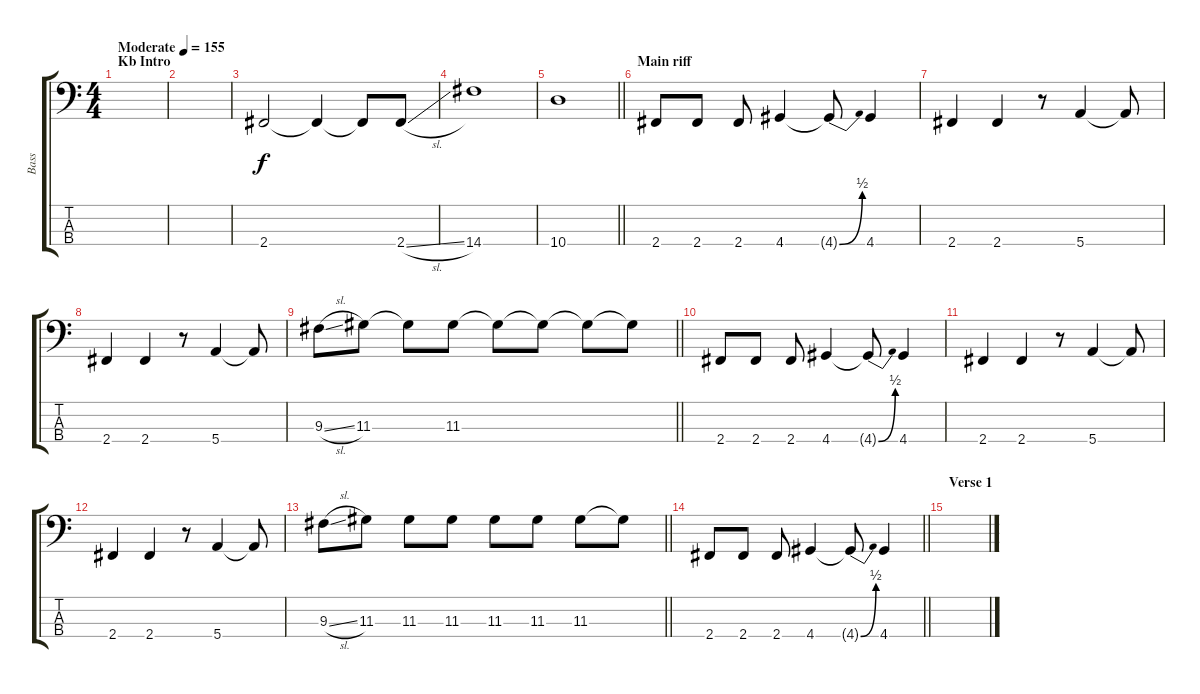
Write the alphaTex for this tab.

\track ("Bass" "Bass") {instrument electricbassfinger}
\staff {score tabs}
\tuning (G2 D2 A1 E1) {hide}
\ts (4 4)
\section ("" "Kb Intro")
\tempo (155 "Moderate")
\clef f4
\ks c
|
|
2.4.2 2.4{t}.4 2.4{t}.8 2.4{sl}.8 |
14.4.1 |
\barLineRight lightlight
10.4.1 |
\section ("" "Main riff")
2.4.8 2.4.8 2.4.8 4.4.4 4.4{be (bend 0 0 60 2) t}.8 4.4.4 |
2.4.4 2.4.4 r.8 5.4.4 5.4{t}.8 |
2.4.4 2.4.4 r.8 5.4.4 5.4{t}.8 |
\barLineRight lightlight
9.3{sl}.8 11.3.8 11.3{t}.8 11.3.8 11.3{t}.8 11.3{t}.8 11.3{t}.8 11.3{t}.8 |
2.4.8 2.4.8 2.4.8 4.4.4 4.4{be (bend 0 0 60 2) t}.8 4.4.4 |
2.4.4 2.4.4 r.8 5.4.4 5.4{t}.8 |
2.4.4 2.4.4 r.8 5.4.4 5.4{t}.8 |
\barLineRight lightlight
9.3{sl}.8 11.3.8 11.3.8 11.3.8 11.3.8 11.3.8 11.3.8 11.3{t}.8 |
\barLineRight lightlight
2.4.8 2.4.8 2.4.8 4.4.4 4.4{be (bend 0 0 60 2) t}.8 4.4.4 |
\section ("" "Verse 1")
